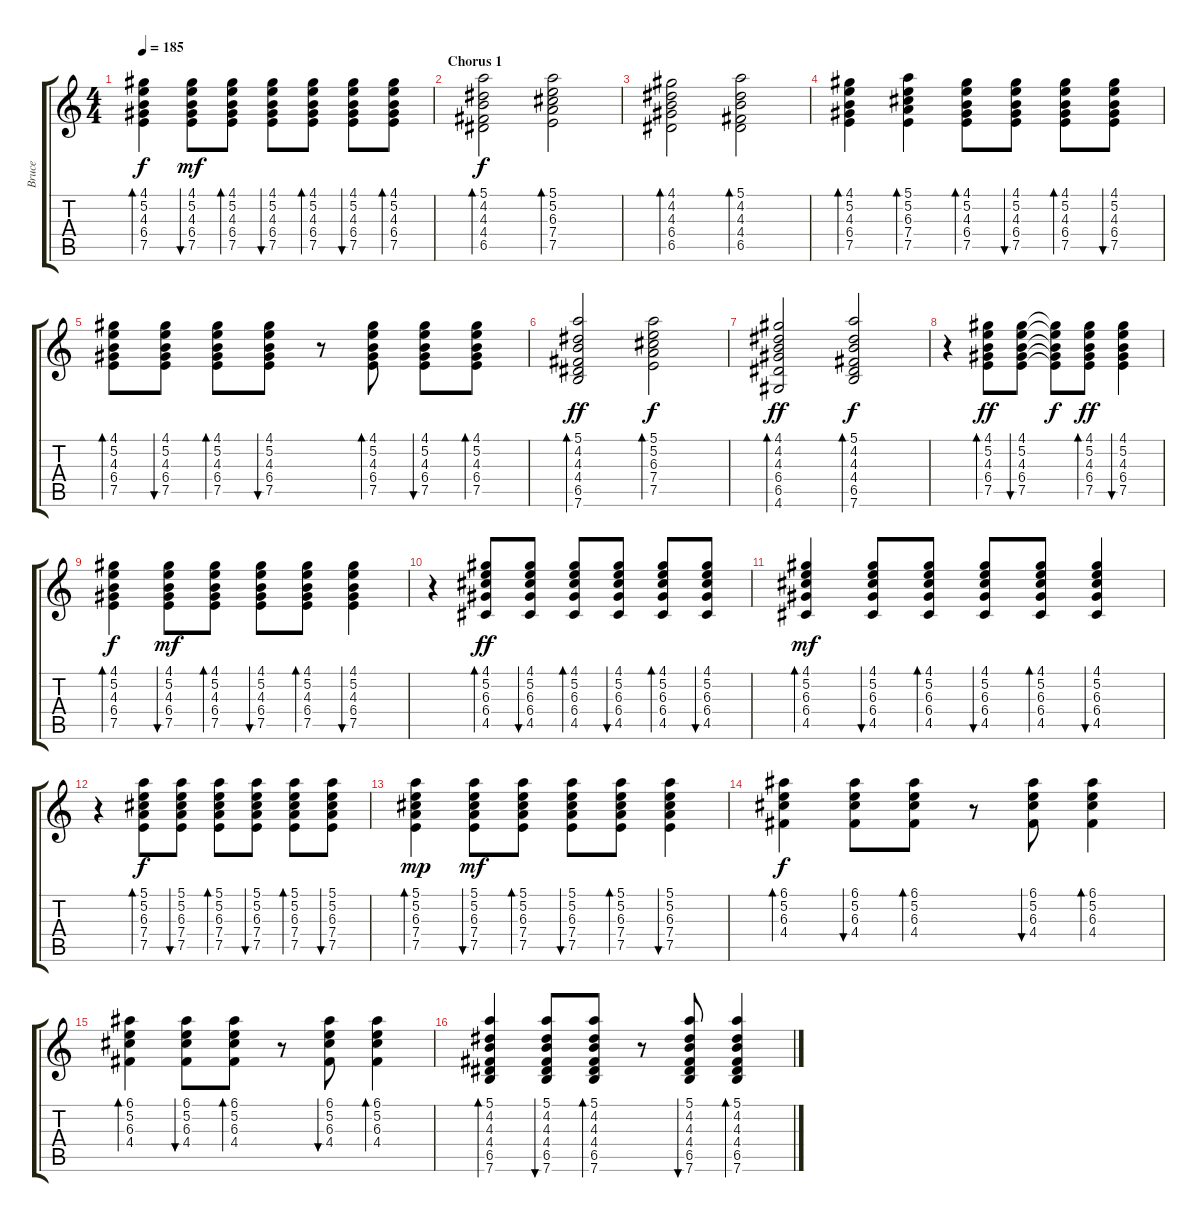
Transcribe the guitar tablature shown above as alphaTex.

\track ("Bruce" "Bruce") {instrument acousticguitarsteel}
\staff {score tabs}
\tuning (E4 B3 G3 D3 A2 E2) {hide}
\ts (4 4)
\tempo 185
\clef g2
\ks c
(4.1 5.2 4.3 6.4 7.5).4{bd 60 dy f} (4.1 5.2 4.3 6.4 7.5).8{bu 60 dy mf} (4.1 5.2 4.3 6.4 7.5).8{bd 60} (4.1 5.2 4.3 6.4 7.5).8{bu 60} (4.1 5.2 4.3 6.4 7.5).8{bd 60} (4.1 5.2 4.3 6.4 7.5).8{bu 60} (4.1 5.2 4.3 6.4 7.5).8{bd 60} |
\section ("" "Chorus 1")
(5.1 4.2 4.3 4.4 6.5).2{bd 60 dy f} (5.1 5.2 6.3 7.4 7.5).2{bd 60} |
(4.1 4.2 4.3 6.4 6.5).2{bd 60} (5.1 4.2 4.3 4.4 6.5).2{bd 60} |
(4.1 5.2 4.3 6.4 7.5).4{bd 60} (5.1 5.2 6.3 7.4 7.5).4{bd 60} (4.1 5.2 4.3 6.4 7.5).8{bd 60} (4.1 5.2 4.3 6.4 7.5).8{bu 60} (4.1 5.2 4.3 6.4 7.5).8{bd 60} (4.1 5.2 4.3 6.4 7.5).8{bu 60} |
(4.1 5.2 4.3 6.4 7.5).8{bd 60} (4.1 5.2 4.3 6.4 7.5).8{bu 60} (4.1 5.2 4.3 6.4 7.5).8{bd 60} (4.1 5.2 4.3 6.4 7.5).8{bu 60} r.8 (4.1 5.2 4.3 6.4 7.5).8{bd 60} (4.1 5.2 4.3 6.4 7.5).8{bu 60} (4.1 5.2 4.3 6.4 7.5).8{bd 60} |
(5.1 4.2 4.3 4.4 6.5 7.6).2{bd 60 dy ff} (5.1 5.2 6.3 7.4 7.5).2{bd 60 dy f} |
(4.1 4.2 4.3 6.4 6.5 4.6).2{bd 60 dy ff} (5.1 4.2 4.3 4.4 6.5 7.6).2{bd 60 dy f} |
r.4 (4.1 5.2 4.3 6.4 7.5).8{bd 60 dy ff} (4.1 5.2 4.3 6.4 7.5).8{bu 60} (4.1{t} 5.2{t} 4.3{t} 6.4{t} 7.5{t}).8{dy f} (4.1 5.2 4.3 6.4 7.5).8{bd 60 dy ff} (4.1 5.2 4.3 6.4 7.5).4{bu 60} |
(4.1 5.2 4.3 6.4 7.5).4{bd 60 dy f} (4.1 5.2 4.3 6.4 7.5).8{bu 60 dy mf} (4.1 5.2 4.3 6.4 7.5).8{bd 60} (4.1 5.2 4.3 6.4 7.5).8{bu 60} (4.1 5.2 4.3 6.4 7.5).8{bd 60} (4.1 5.2 4.3 6.4 7.5).4{bu 60} |
r.4 (4.1 5.2 6.3 6.4 4.5).8{bd 60 dy ff} (4.1 5.2 6.3 6.4 4.5).8{bu 60} (4.1 5.2 6.3 6.4 4.5).8{bd 60} (4.1 5.2 6.3 6.4 4.5).8{bu 60} (4.1 5.2 6.3 6.4 4.5).8{bd 60} (4.1 5.2 6.3 6.4 4.5).8{bu 60} |
(4.1 5.2 6.3 6.4 4.5).4{bd 60 dy mf} (4.1 5.2 6.3 6.4 4.5).8{bu 60} (4.1 5.2 6.3 6.4 4.5).8{bd 60} (4.1 5.2 6.3 6.4 4.5).8{bu 60} (4.1 5.2 6.3 6.4 4.5).8{bd 60} (4.1 5.2 6.3 6.4 4.5).4{bu 60} |
r.4 (5.1 5.2 6.3 7.4 7.5).8{bd 60 dy f} (5.1 5.2 6.3 7.4 7.5).8{bu 60} (5.1 5.2 6.3 7.4 7.5).8{bd 60} (5.1 5.2 6.3 7.4 7.5).8{bu 60} (5.1 5.2 6.3 7.4 7.5).8{bd 60} (5.1 5.2 6.3 7.4 7.5).8{bu 60} |
(5.1 5.2 6.3 7.4 7.5).4{bd 60 dy mp} (5.1 5.2 6.3 7.4 7.5).8{bu 60 dy mf} (5.1 5.2 6.3 7.4 7.5).8{bd 60} (5.1 5.2 6.3 7.4 7.5).8{bu 60} (5.1 5.2 6.3 7.4 7.5).8{bd 60} (5.1 5.2 6.3 7.4 7.5).4{bu 60} |
(6.1 5.2 6.3 4.4).4{bd 60 dy f} (6.1 5.2 6.3 4.4).8{bu 60} (6.1 5.2 6.3 4.4).8{bd 60} r.8 (6.1 5.2 6.3 4.4).8{bu 60} (6.1 5.2 6.3 4.4).4{bd 60} |
(6.1 5.2 6.3 4.4).4{bd 60} (6.1 5.2 6.3 4.4).8{bu 60} (6.1 5.2 6.3 4.4).8{bd 60} r.8 (6.1 5.2 6.3 4.4).8{bu 60} (6.1 5.2 6.3 4.4).4{bd 60} |
(5.1 4.2 4.3 4.4 6.5 7.6).4{bd 60} (5.1 4.2 4.3 4.4 6.5 7.6).8{bu 60} (5.1 4.2 4.3 4.4 6.5 7.6).8{bd 60} r.8 (5.1 4.2 4.3 4.4 6.5 7.6).8{bu 60} (5.1 4.2 4.3 4.4 6.5 7.6).4{bd 60}
